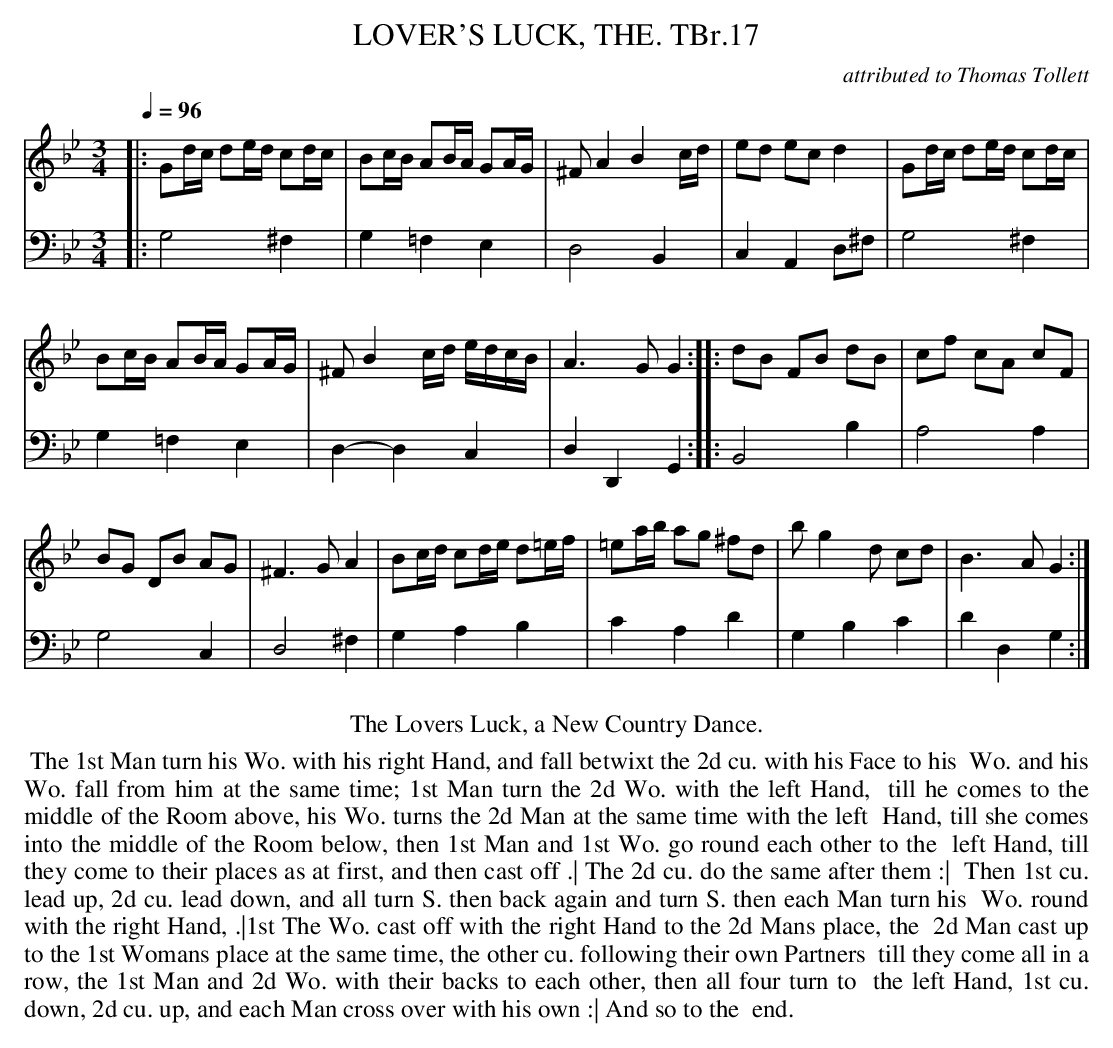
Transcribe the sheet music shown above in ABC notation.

X:1
T:LOVER'S LUCK, THE. TBr.17
C: attributed to Thomas Tollett
M: 3/4
L: 1/16
Q: 1/4=96
K:Gm
V: 1
|:G2dc d2ed c2dc | B2cB A2BA G2AG |\\
^F2 A4 B4 cd | e2d2 e2c2 d4 |\\
G2dc d2ed c2dc |
B2cB A2BA G2AG |\\
^F2 B4 cd edcB | A6 G2 G4 :|\\
|:d2B2 F2B2 d2B2 | c2f2 c2A2 c2F2 |
B2G2 D2B2 A2G2 | ^F6 G2 A4 |\\
B2cd c2de d2=ef | =e2ab a2g2 ^f2d2 |\\
b2 g4 d2 c2d2 | B6 A2 G4 :|
V: 2 clef=bass
|: G,8 ^F,4 | G,4 =F,4 E,4 | D,8 B,,4 | C,4 A,,4 D,2^F,2 |
G,8 ^F,4 | G,4 =F,4 E,4 | D,4- D,4 C,4 | D,4 D,,4 G,,4 :|
|: B,,8 B,4 | A,8 A,4 | G,8 C,4 | D,8 ^F,4 |
G,4 A,4 B,4 | C4 A,4 D4 | G,4 B,4 C4 | D4 D,4 G,4 :|
